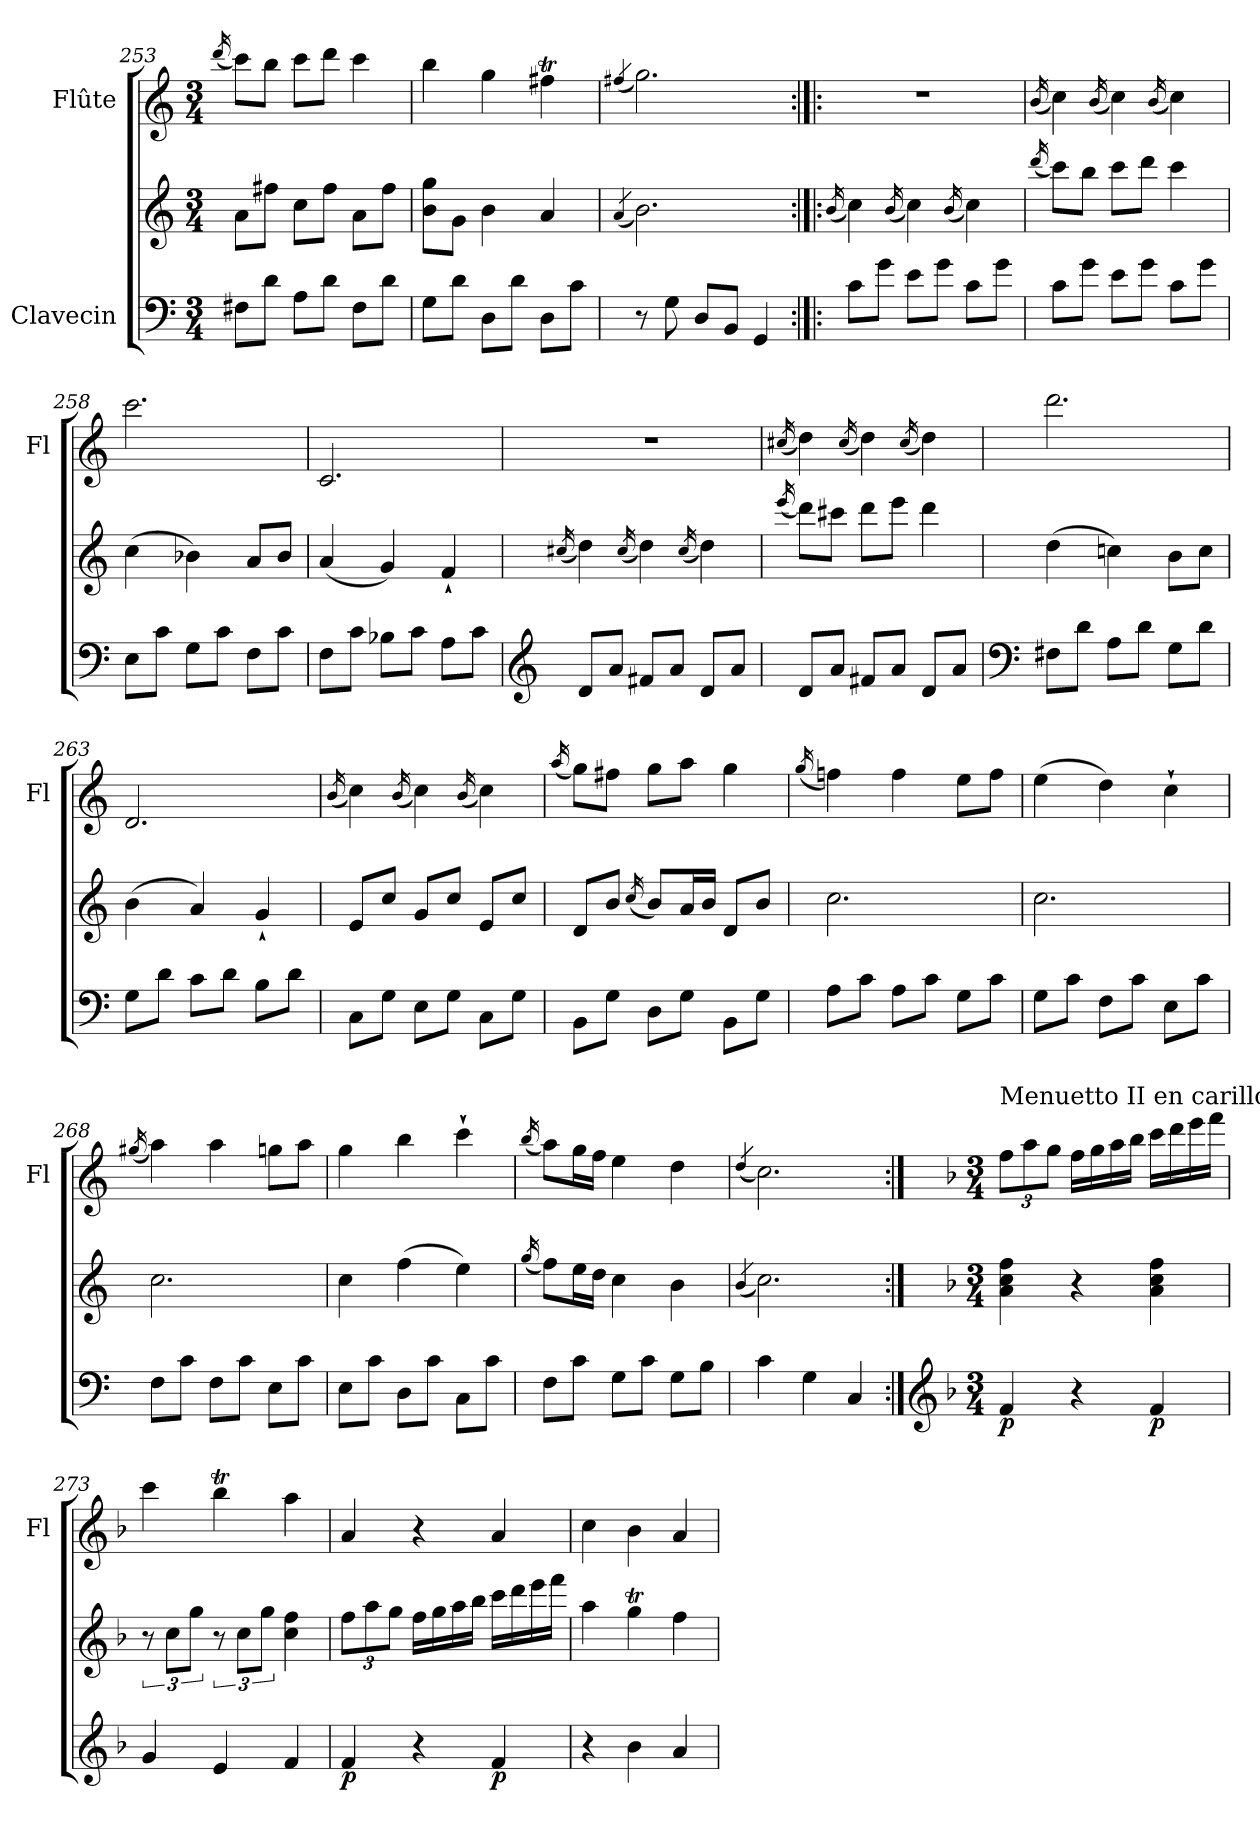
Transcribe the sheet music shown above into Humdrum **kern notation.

**kern	**kern	**dynam	**kern
*part2	*part2	*part2	*part1
*staff3	*staff2	*staff2/3	*staff1
*I"Clavecin	*	*	*I"Flûte
*	*	*	*I'Fl
!!LO:PB:g=z
*clefF4	*clefG2	*	*clefG2
*k[]	*k[]	*	*k[]
*M3/4	*M3/4	*	*M3/4
=253	=253	=253	=253
.	.	.	(<16qddd/
8F#X\L	8a\L	.	8ccc\L)
8d\J	8ff#X\J	.	8bb\J
8A\L	8cc\L	.	8ccc\L
8d\J	8ff#\J	.	8ddd\J
8F#\L	8a\L	.	4ccc\
8d\J	8ff#\J	.	.
=254	=254	=254	=254
8G\L	8b\ 8gg\L	.	4bb\
8d\J	8g\J	.	.
8D\L	4b\	.	4gg\
8d\J	.	.	.
8D\L	4a/	.	4ff#Xt\
8c\J	.	.	.
=255	=255	=255	=255
.	(<4qa/	.	(<4qff#X/
8r	2.b\)	.	2.gg\)
8G\	.	.	.
8D/L	.	.	.
8BB/J	.	.	.
4GG/	.	.	.
=256:|!|:	=256:|!|:	=256:|!|:	=256:|!|:
.	(<16qb/	.	.
8c\L	4cc\)	.	2.r
8g\J	.	.	.
.	(<16qb/	.	.
8e\L	4cc\)	.	.
8g\J	.	.	.
.	(<16qb/	.	.
8c\L	4cc\)	.	.
8g\J	.	.	.
=257	=257	=257	=257
.	(<16qddd/	.	(<16qb/
8c\L	8ccc\L)	.	4cc\)
8g\J	8bb\J	.	.
.	.	.	(<16qb/
8e\L	8ccc\L	.	4cc\)
8g\J	8ddd\J	.	.
.	.	.	(<16qb/
8c\L	4ccc\	.	4cc\)
8g\J	.	.	.
!!LO:LB:g=z
=258	=258	=258	=258
8E\L	(>4cc\	.	2.ccc\
8c\J	.	.	.
8G\L	4b-X\)	.	.
8c\J	.	.	.
8F\L	8a/L	.	.
8c\J	8b-/J	.	.
=259	=259	=259	=259
8F\L	(<4a/	.	2.c/
8c\J	.	.	.
8B-X\L	4g/)	.	.
8c\J	.	.	.
8A\L	4f`/	.	.
8c\J	.	.	.
=260	=260	=260	=260
*clefG2	*	*	*
.	(<16qcc#X/	.	.
8d/L	4dd\)	.	2.r
8a/J	.	.	.
.	(<16qcc#/	.	.
8f#X/L	4dd\)	.	.
8a/J	.	.	.
.	(<16qcc#/	.	.
8d/L	4dd\)	.	.
8a/J	.	.	.
=261	=261	=261	=261
.	(<16qeee/	.	(<16qcc#X/
8d/L	8ddd\L)	.	4dd\)
8a/J	8ccc#X\J	.	.
.	.	.	(<16qcc#/
8f#X/L	8ddd\L	.	4dd\)
8a/J	8eee\J	.	.
.	.	.	(<16qcc#/
8d/L	4ddd\	.	4dd\)
8a/J	.	.	.
=262	=262	=262	=262
*clefF4	*	*	*
8F#X\L	(>4dd\	.	2.ddd\
8d\J	.	.	.
8A\L	4ccn\)	.	.
8d\J	.	.	.
8G\L	8b\L	.	.
8d\J	8cc\J	.	.
!!LO:LB:g=z
=263	=263	=263	=263
8G\L	(>4b\	.	2.d/
8d\J	.	.	.
8c\L	4a/)	.	.
8d\J	.	.	.
8B\L	4g`/	.	.
8d\J	.	.	.
=264	=264	=264	=264
.	.	.	(<16qb/
8C\L	8e/L	.	4cc\)
8G\J	8cc/J	.	.
.	.	.	(<16qb/
8E\L	8g/L	.	4cc\)
8G\J	8cc/J	.	.
.	.	.	(<16qb/
8C\L	8e/L	.	4cc\)
8G\J	8cc/J	.	.
=265	=265	=265	=265
.	.	.	(<16qaa/
8BB\L	8d/L	.	8gg\L)
8G\J	8b/J	.	8ff#X\J
.	(<16qcc/	.	.
8D\L	8b/L)	.	8gg\L
8G\J	16a/L	.	8aa\J
.	16b/JJ	.	.
8BB\L	8d/L	.	4gg\
8G\J	8b/J	.	.
=266	=266	=266	=266
.	.	.	(<16qgg/
8A\L	2.cc\	.	4ffn\)
8c\J	.	.	.
8A\L	.	.	4ff\
8c\J	.	.	.
8G\L	.	.	8ee\L
8c\J	.	.	8ff\J
=267	=267	=267	=267
8G\L	2.cc\	.	(>4ee\
8c\J	.	.	.
8F\L	.	.	4dd\)
8c\J	.	.	.
8E\L	.	.	4cc`\
8c\J	.	.	.
!!LO:LB:g=z
=268	=268	=268	=268
.	.	.	(<16qgg#X/
8F\L	2.cc\	.	4aa\)
8c\J	.	.	.
8F\L	.	.	4aa\
8c\J	.	.	.
8E\L	.	.	8ggn\L
8c\J	.	.	8aa\J
=269	=269	=269	=269
8E\L	4cc\	.	4gg\
8c\J	.	.	.
8D\L	(>4ff\	.	4bb\
8c\J	.	.	.
8C\L	4ee\)	.	4ccc`\
8c\J	.	.	.
=270	=270	=270	=270
.	(<16qgg/	.	(<16qbb/
8F\L	8ff\L)	.	8aa\L)
8c\J	16ee\L	.	16gg\L
.	16dd\JJ	.	16ff\JJ
8G\L	4cc\	.	4ee\
8c\J	.	.	.
8G\L	4b\	.	4dd\
8B\J	.	.	.
=271	=271	=271	=271
.	(<4qb/	.	(<4qdd/
4c\	2.cc\)	.	2.cc\)
4G\	.	.	.
4C/	.	.	.
!!LO:PB:g=z
=272:|!	=272:|!	=272:|!	=272:|!
*clefG2	*	*	*
*k[b-]	*k[b-]	*	*k[b-]
*M3/4	*M3/4	*	*M3/4
*	*	*	*Xbrackettup
!	!	!	!LO:TX:a:t=Menuetto II en carillon
!	!	!LO:DY:b=2	!
4f/	4a\ 4cc\ 4ff\	p	12ff\L
.	.	.	12aa\
.	.	.	12gg\J
4r	4r	.	16ff\LL
.	.	.	16gg\
.	.	.	16aa\
.	.	.	16bb-\JJ
!	!	!LO:DY:b=2	!
4f/	4a\ 4cc\ 4ff\	p	16ccc\LL
.	.	.	16ddd\
.	.	.	16eee\
.	.	.	16fff\JJ
=273	=273	=273	=273
4g/	12r	.	4ccc\
.	12cc\L	.	.
.	12gg\J	.	.
4e/	12r	.	4bb-T\
.	12cc\L	.	.
.	12gg\J	.	.
4f/	4cc\ 4ff\	.	4aa\
=274	=274	=274	=274
*	*Xbrackettup	*	*
!	!	!LO:DY:b=2	!
4f/	12ff\L	p	4a/
.	12aa\	.	.
.	12gg\J	.	.
4r	16ff\LL	.	4r
.	16gg\	.	.
.	16aa\	.	.
.	16bb-\JJ	.	.
!	!	!LO:DY:b=2	!
4f/	16ccc\LL	p	4a/
.	16ddd\	.	.
.	16eee\	.	.
.	16fff\JJ	.	.
=275	=275	=275	=275
4r	4aa\	.	4cc\
4b-\	4ggT\	.	4b-\
4a/	4ff\	.	4a/
=	=	=	=
*-	*-	*-	*-
